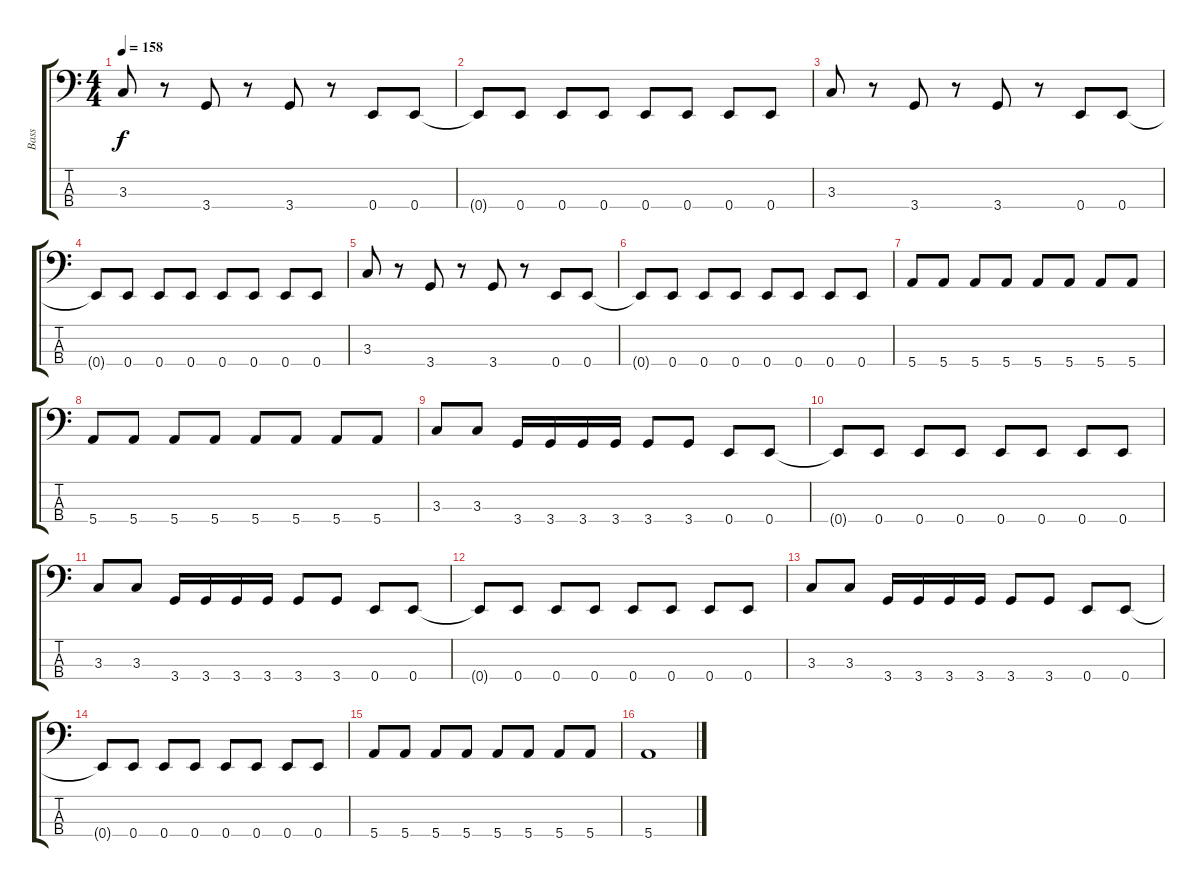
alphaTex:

\track ("Bass" "Bass") {instrument electricbassfinger}
\staff {score tabs}
\tuning (G2 D2 A1 E1) {hide}
\ts (4 4)
\tempo 158
\clef f4
\ks c
3.3.8{dy f} r.8 3.4.8 r.8 3.4.8 r.8 0.4.8 0.4.8 |
0.4{t}.8 0.4.8 0.4.8 0.4.8 0.4.8 0.4.8 0.4.8 0.4.8 |
3.3.8 r.8 3.4.8 r.8 3.4.8 r.8 0.4.8 0.4.8 |
0.4{t}.8 0.4.8 0.4.8 0.4.8 0.4.8 0.4.8 0.4.8 0.4.8 |
3.3.8 r.8 3.4.8 r.8 3.4.8 r.8 0.4.8 0.4.8 |
0.4{t}.8 0.4.8 0.4.8 0.4.8 0.4.8 0.4.8 0.4.8 0.4.8 |
5.4.8 5.4.8 5.4.8 5.4.8 5.4.8 5.4.8 5.4.8 5.4.8 |
5.4.8 5.4.8 5.4.8 5.4.8 5.4.8 5.4.8 5.4.8 5.4.8 |
3.3.8 3.3.8 3.4.16 3.4.16 3.4.16 3.4.16 3.4.8 3.4.8 0.4.8 0.4.8 |
0.4{t}.8 0.4.8 0.4.8 0.4.8 0.4.8 0.4.8 0.4.8 0.4.8 |
3.3.8 3.3.8 3.4.16 3.4.16 3.4.16 3.4.16 3.4.8 3.4.8 0.4.8 0.4.8 |
0.4{t}.8 0.4.8 0.4.8 0.4.8 0.4.8 0.4.8 0.4.8 0.4.8 |
3.3.8 3.3.8 3.4.16 3.4.16 3.4.16 3.4.16 3.4.8 3.4.8 0.4.8 0.4.8 |
0.4{t}.8 0.4.8 0.4.8 0.4.8 0.4.8 0.4.8 0.4.8 0.4.8 |
5.4.8 5.4.8 5.4.8 5.4.8 5.4.8 5.4.8 5.4.8 5.4.8 |
5.4.1
